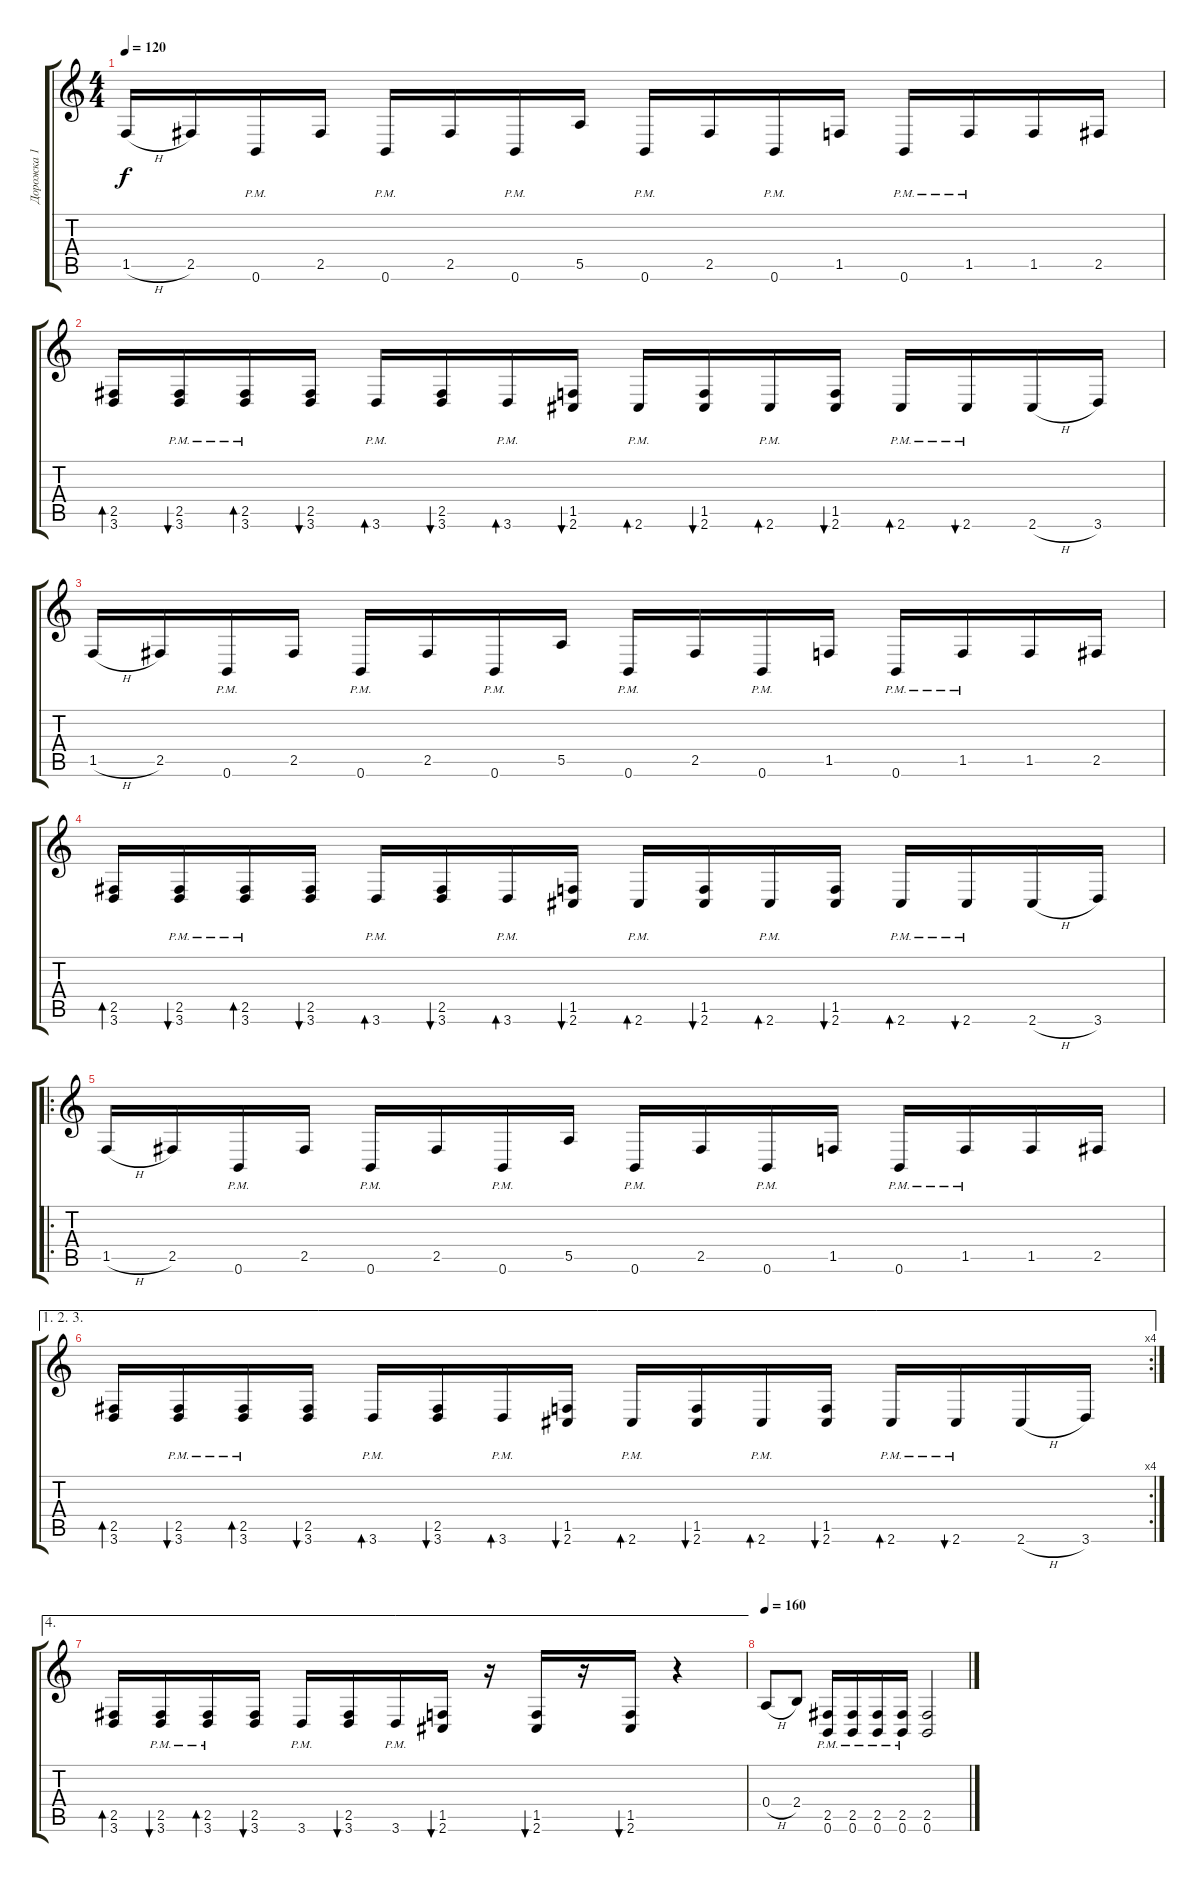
\track ("Дорожка 1" "Дорожка 1") {instrument overdrivenguitar}
\staff {score tabs}
\tuning (B3 Gb3 D3 A2 E2 B1) {hide}
\ts (4 4)
\tempo 120
\clef g2
\ks c
1.5{h}.16{dy f} 2.5.16 0.6{pm}.16 2.5.16 0.6{pm}.16 2.5.16 0.6{pm}.16 5.5.16 0.6{pm}.16 2.5.16 0.6{pm}.16 1.5.16 0.6{pm}.16 1.5{pm}.16 1.5.16 2.5.16 |
(2.5 3.6).16{bd 240} (2.5{pm} 3.6{pm}).16{bu 240} (2.5{pm} 3.6{pm}).16{bd 240} (2.5 3.6).16{bu 240} 3.6{pm}.16{bd 240} (2.5 3.6).16{bu 240} 3.6{pm}.16{bd 240} (1.5 2.6).16{bu 240} 2.6{pm}.16{bd 240} (1.5 2.6).16{bu 240} 2.6{pm}.16{bd 240} (1.5 2.6).16{bu 240} 2.6{pm}.16{bd 240} 2.6{pm}.16{bu 240} 2.6{h}.16 3.6.16 |
1.5{h}.16 2.5.16 0.6{pm}.16 2.5.16 0.6{pm}.16 2.5.16 0.6{pm}.16 5.5.16 0.6{pm}.16 2.5.16 0.6{pm}.16 1.5.16 0.6{pm}.16 1.5{pm}.16 1.5.16 2.5.16 |
(2.5 3.6).16{bd 240} (2.5{pm} 3.6{pm}).16{bu 240} (2.5{pm} 3.6{pm}).16{bd 240} (2.5 3.6).16{bu 240} 3.6{pm}.16{bd 240} (2.5 3.6).16{bu 240} 3.6{pm}.16{bd 240} (1.5 2.6).16{bu 240} 2.6{pm}.16{bd 240} (1.5 2.6).16{bu 240} 2.6{pm}.16{bd 240} (1.5 2.6).16{bu 240} 2.6{pm}.16{bd 240} 2.6{pm}.16{bu 240} 2.6{h}.16 3.6.16 |
\ro
1.5{h}.16 2.5.16 0.6{pm}.16 2.5.16 0.6{pm}.16 2.5.16 0.6{pm}.16 5.5.16 0.6{pm}.16 2.5.16 0.6{pm}.16 1.5.16 0.6{pm}.16 1.5{pm}.16 1.5.16 2.5.16 |
\ae (1 2 3)
\rc 4
(2.5 3.6).16{bd 240} (2.5{pm} 3.6{pm}).16{bu 240} (2.5{pm} 3.6{pm}).16{bd 240} (2.5 3.6).16{bu 240} 3.6{pm}.16{bd 240} (2.5 3.6).16{bu 240} 3.6{pm}.16{bd 240} (1.5 2.6).16{bu 240} 2.6{pm}.16{bd 240} (1.5 2.6).16{bu 240} 2.6{pm}.16{bd 240} (1.5 2.6).16{bu 240} 2.6{pm}.16{bd 240} 2.6{pm}.16{bu 240} 2.6{h}.16 3.6.16 |
\ae 4
(2.5 3.6).16{bd 240} (2.5{pm} 3.6{pm}).16{bu 240} (2.5{pm} 3.6{pm}).16{bd 240} (2.5 3.6).16{bu 240} 3.6{pm}.16 (2.5 3.6).16{bu 240} 3.6{pm}.16 (1.5 2.6).16{bu 240} r.16 (1.5 2.6).16{bu 240} r.16 (1.5 2.6).16{bu 240} r.4 |
\tempo 160
0.4{h}.8 2.4.8 (2.5{pm} 0.6{pm}).16 (2.5{pm} 0.6{pm}).16 (2.5{pm} 0.6{pm}).16 (2.5{pm} 0.6{pm}).16 (2.5 0.6).2
